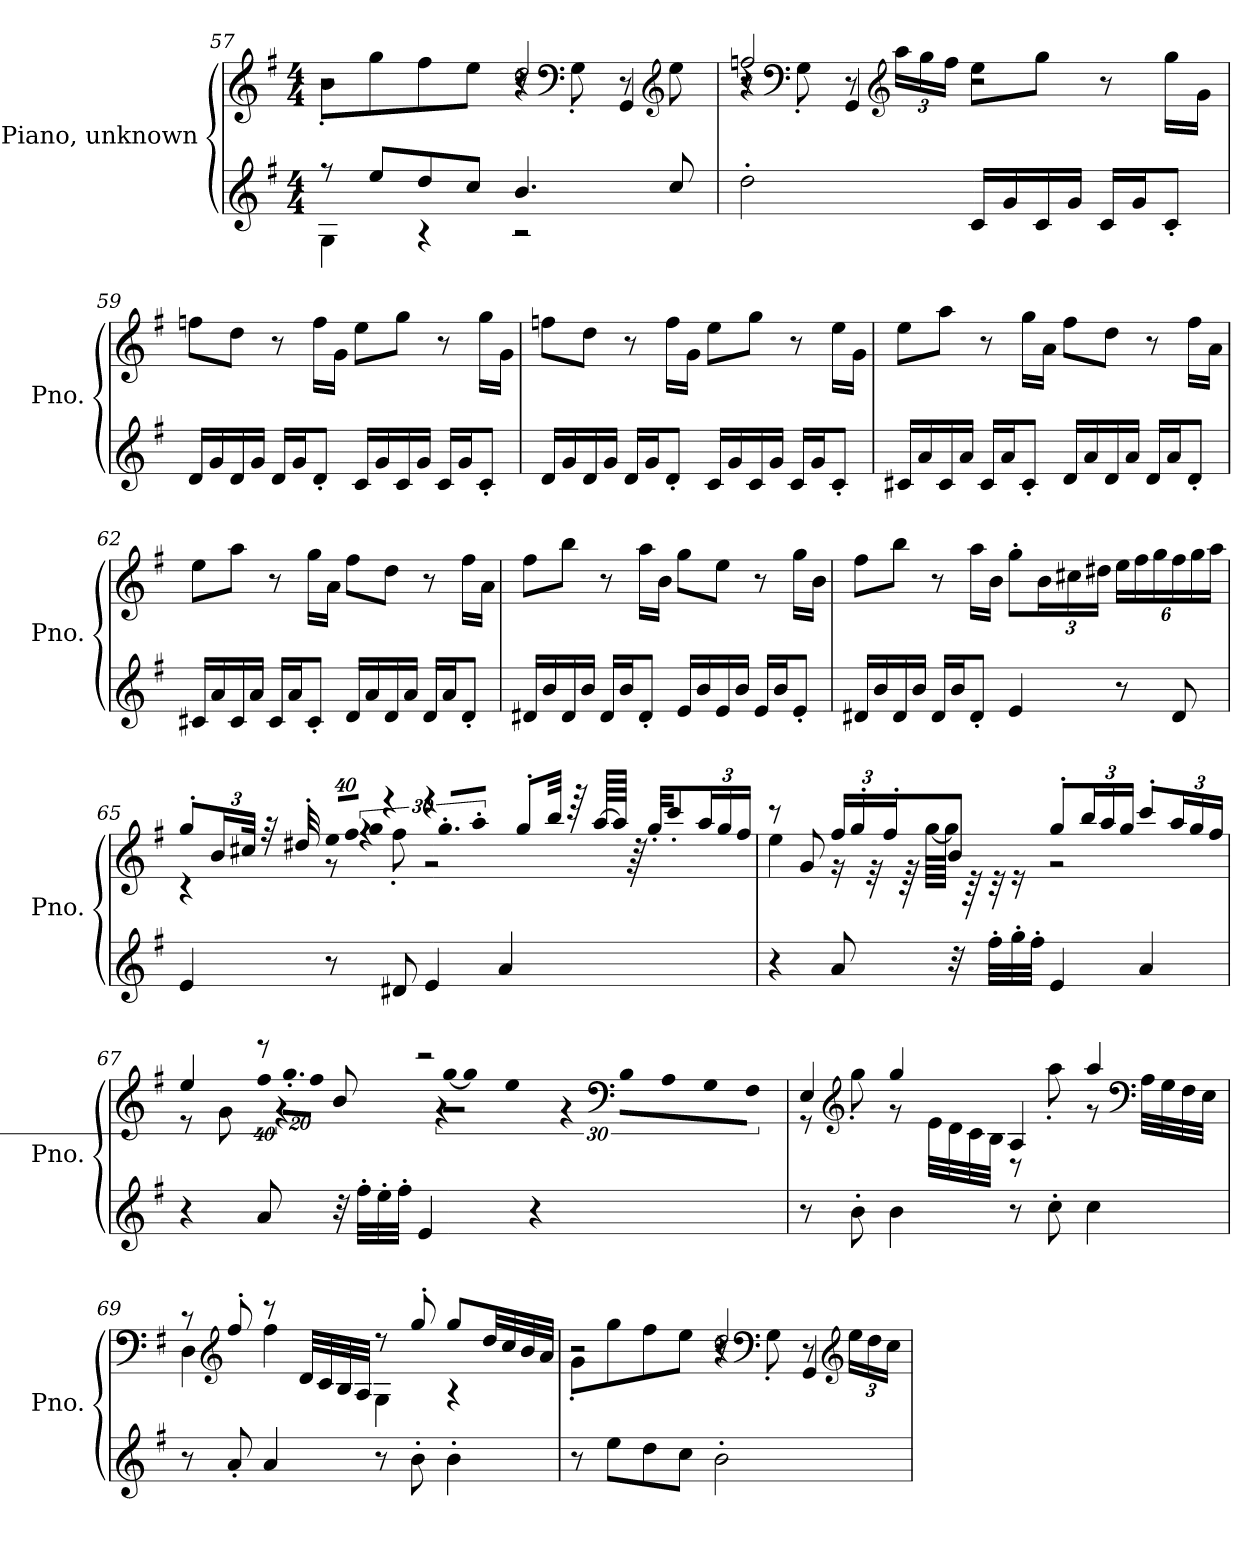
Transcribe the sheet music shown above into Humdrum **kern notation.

**kern	**kern
*part1	*part1
*staff2	*staff1
*I"Piano, unknown	*
*I'Pno.	*
*clefG2	*clefG2
*k[f#]	*k[f#]
*M4/4	*M4/4
=57	=57
*^	*^
*	*	*	*^
8r	4G\	2r	8b'\L	2r
8ee/L	.	.	8gg\	.
8dd/	4r	.	8ff#\	.
8cc/J	.	.	8ee\J	.
4.b/	2r	2dd/	8r	4r
*	*	*clefF4	*	*
.	.	.	8G'\	.
.	.	.	8r	4GG/
*	*	*clefG2	*	*
8cc/	.	.	8ee\	.
*v	*v	*	*	*
!!LO:LB:g=z	!!	!!
=58	=58	=58	=58
2dd'\	2ffn/	8r	4r
*	*clefF4	*	*
.	.	8G'\	.
.	.	8r	4GG/
*	*clefG2	*	*
*	*	*Xbrackettup	*
.	.	24aa\LL	.
.	.	24gg\	.
.	.	24ff\JJ	.
16c/LL	2r	8ee\L	2r
16g/	.	.	.
16c/	.	8gg\J	.
16g/JJ	.	.	.
16c/LL	.	8r	.
16g/J	.	.	.
8c'/J	.	16gg\LL	.
.	.	16g\JJ	.
*	*v	*v	*v
=59	=59
16d/LL	8ffn\L
16g/	.
16d/	8dd\J
16g/JJ	.
16d/LL	8r
16g/J	.
8d'/J	16ff\LL
.	16g\JJ
16c/LL	8ee\L
16g/	.
16c/	8gg\J
16g/JJ	.
16c/LL	8r
16g/J	.
8c'/J	16gg\LL
.	16g\JJ
!!LO:PB:g=z
=60	=60
16d/LL	8ffn\L
16g/	.
16d/	8dd\J
16g/JJ	.
16d/LL	8r
16g/J	.
8d'/J	16ff\LL
.	16g\JJ
16c/LL	8ee\L
16g/	.
16c/	8gg\J
16g/JJ	.
16c/LL	8r
16g/J	.
8c'/J	16ee\LL
.	16g\JJ
=61	=61
16c#X/LL	8ee\L
16a/	.
16c#/	8aa\J
16a/JJ	.
16c#/LL	8r
16a/J	.
8c#'/J	16gg\LL
.	16a\JJ
16d/LL	8ff#\L
16a/	.
16d/	8dd\J
16a/JJ	.
16d/LL	8r
16a/J	.
8d'/J	16ff#\LL
.	16a\JJ
!!LO:LB:g=z
=62	=62
16c#X/LL	8ee\L
16a/	.
16c#/	8aa\J
16a/JJ	.
16c#/LL	8r
16a/J	.
8c#'/J	16gg\LL
.	16a\JJ
16d/LL	8ff#\L
16a/	.
16d/	8dd\J
16a/JJ	.
16d/LL	8r
16a/J	.
8d'/J	16ff#\LL
.	16a\JJ
=63	=63
16d#X/LL	8ff#\L
16b/	.
16d#/	8bb\J
16b/JJ	.
16d#/LL	8r
16b/J	.
8d#'/J	16aa\LL
.	16b\JJ
16e/LL	8gg\L
16b/	.
16e/	8ee\J
16b/JJ	.
16e/LL	8r
16b/J	.
8e'/J	16gg\LL
.	16b\JJ
!!LO:LB:g=z
=64	=64
16d#X/LL	8ff#\L
16b/	.
16d#/	8bb\J
16b/JJ	.
16d#/LL	8r
16b/J	.
8d#'/J	16aa\LL
.	16b\JJ
4e/	8gg'\L
.	24b\L
.	24cc#X\
.	24dd#X\JJ
8r	24ee\LL
.	24ff#\
.	24gg\
8d#/	24ff#\
.	24gg\
.	24aa\JJ
!!LO:LB:g=z
=65	=65
*	*^
4e/	8gg'/L	4r
.	24b/L	.
.	48cc#X/JJk	.
.	32r	.
.	32dd#X'/	.
*	*brackettup	*
!	!LO:N:vis=32	!
8r	640%23ee/LLL	8r
!	!LO:N:vis=32	!
.	640%23ff#/JJJ	.
!	!LO:N:vis=64	!
.	960%17r	.
!	!LO:N:vis=64	!
.	960%17gg/	.
!	!LO:N:vis=32	!
.	640%23r	.
8d#X/	.	8ff#'\
!	!LO:N:vis=64	!
.	960%17r	.
!	!LO:N:vis=32.	!
.	1920%103gg'/LLL	.
!	!LO:N:vis=32	!
.	640%23aa'/JJJ	.
4e/	.	2r
.	8gg'/L	.
.	32bb/Jkk	.
.	64r	.
.	[64aa/LLLL	.
.	64aa/JJJJ]	.
.	64r	.
.	32gg'/KKL	.
4a/	.	.
.	8ccc'/	.
*	*Xbrackettup	*
.	24aa/L	.
.	24gg/	.
.	24ff#/JJ	.
1920ryy	.	1920ryy
!!LO:LB:g=z	!!
=66	=66	=66
4r	8r	4ee\
.	8g/	.
8a/	24ff#/LL	16r
.	24gg'/	.
.	.	32r
.	24ff#'/J	.
.	.	64r
.	.	[64gg\LLLL
32r	8b/J	64gg\JJJJ]
.	.	64r
32ff#'\LLL	.	32r
32gg'\	.	16r
32ff#'\JJJ	.	.
4e/	8gg'/L	2r
.	24bb/L	.
.	24aa/	.
.	24gg/JJ	.
4a/	8ccc'/L	.
.	24aa/L	.
.	24gg/	.
.	24ff#/JJ	.
=67	=67	=67
4r	4ee/	8r
.	.	8g\
*	*	*brackettup
!	!	!LO:N:vis=32
8a/	8r	640%23ff#\
!	!	!LO:N:vis=128
.	.	1920%17r
!	!	!LO:N:vis=64.
.	.	640%17gg'\KLLL
!	!	!LO:N:vis=32
.	.	640%23ff#\JJJ
!	!	!LO:N:vis=128
.	.	1920%17r
!	!	!LO:N:vis=256
.	.	[1920%17gg\KKKKL
32r	8b/	8gg\J]
32ff#'\LLL	.	.
32ee'\	.	.
32ff#'\JJJ	.	.
4e/	2r	4ee\
4r	.	8r
*	*clefF4	*
.	.	32B\LLL
.	.	32A\
.	.	32G\
.	.	32F#\JJJ
!!LO:LB:g=z	!!
=68	=68	=68
8r	4E/	8r
*	*clefG2	*
8b'\	.	8gg'\
4b\	4gg/	8r
.	.	32e\LLL
.	.	32d\
.	.	32c\
.	.	32B\JJJ
8r	4A/	8r
8cc'\	.	8aa'\
4cc\	4aa/	8r
*	*clefF4	*
.	.	32A\LLL
.	.	32G\
.	.	32F#\
.	.	32E\JJJ
=69	=69	=69
8r	8r	4D\
*	*clefG2	*
8a'/	8ff#'/	.
4a/	8r	4ff#\
.	32d/LLL	.
.	32c/	.
.	32B/	.
.	32A/JJJ	.
8r	8r	4G\
8b'\	8gg'/	.
4b'\	8gg/L	4r
.	32dd/LL	.
.	32cc/	.
.	32b/	.
.	32a/JJJ	.
!!LO:PB:g=z
=70	=70	=70
*	*	*^
8r	2r	8g'\L	2r
8ee\L	.	8gg\	.
8dd\	.	8ff#\	.
8cc\J	.	8ee\J	.
2b'\	2dd/	8r	4r
*	*clefF4	*	*
.	.	8G'\	.
.	.	8r	4GG/
*	*clefG2	*	*
*	*	*Xbrackettup	*
.	.	24ee\LL	.
.	.	24dd\	.
.	.	24cc\JJ	.
*	*v	*v	*v
=	=
*-	*-
